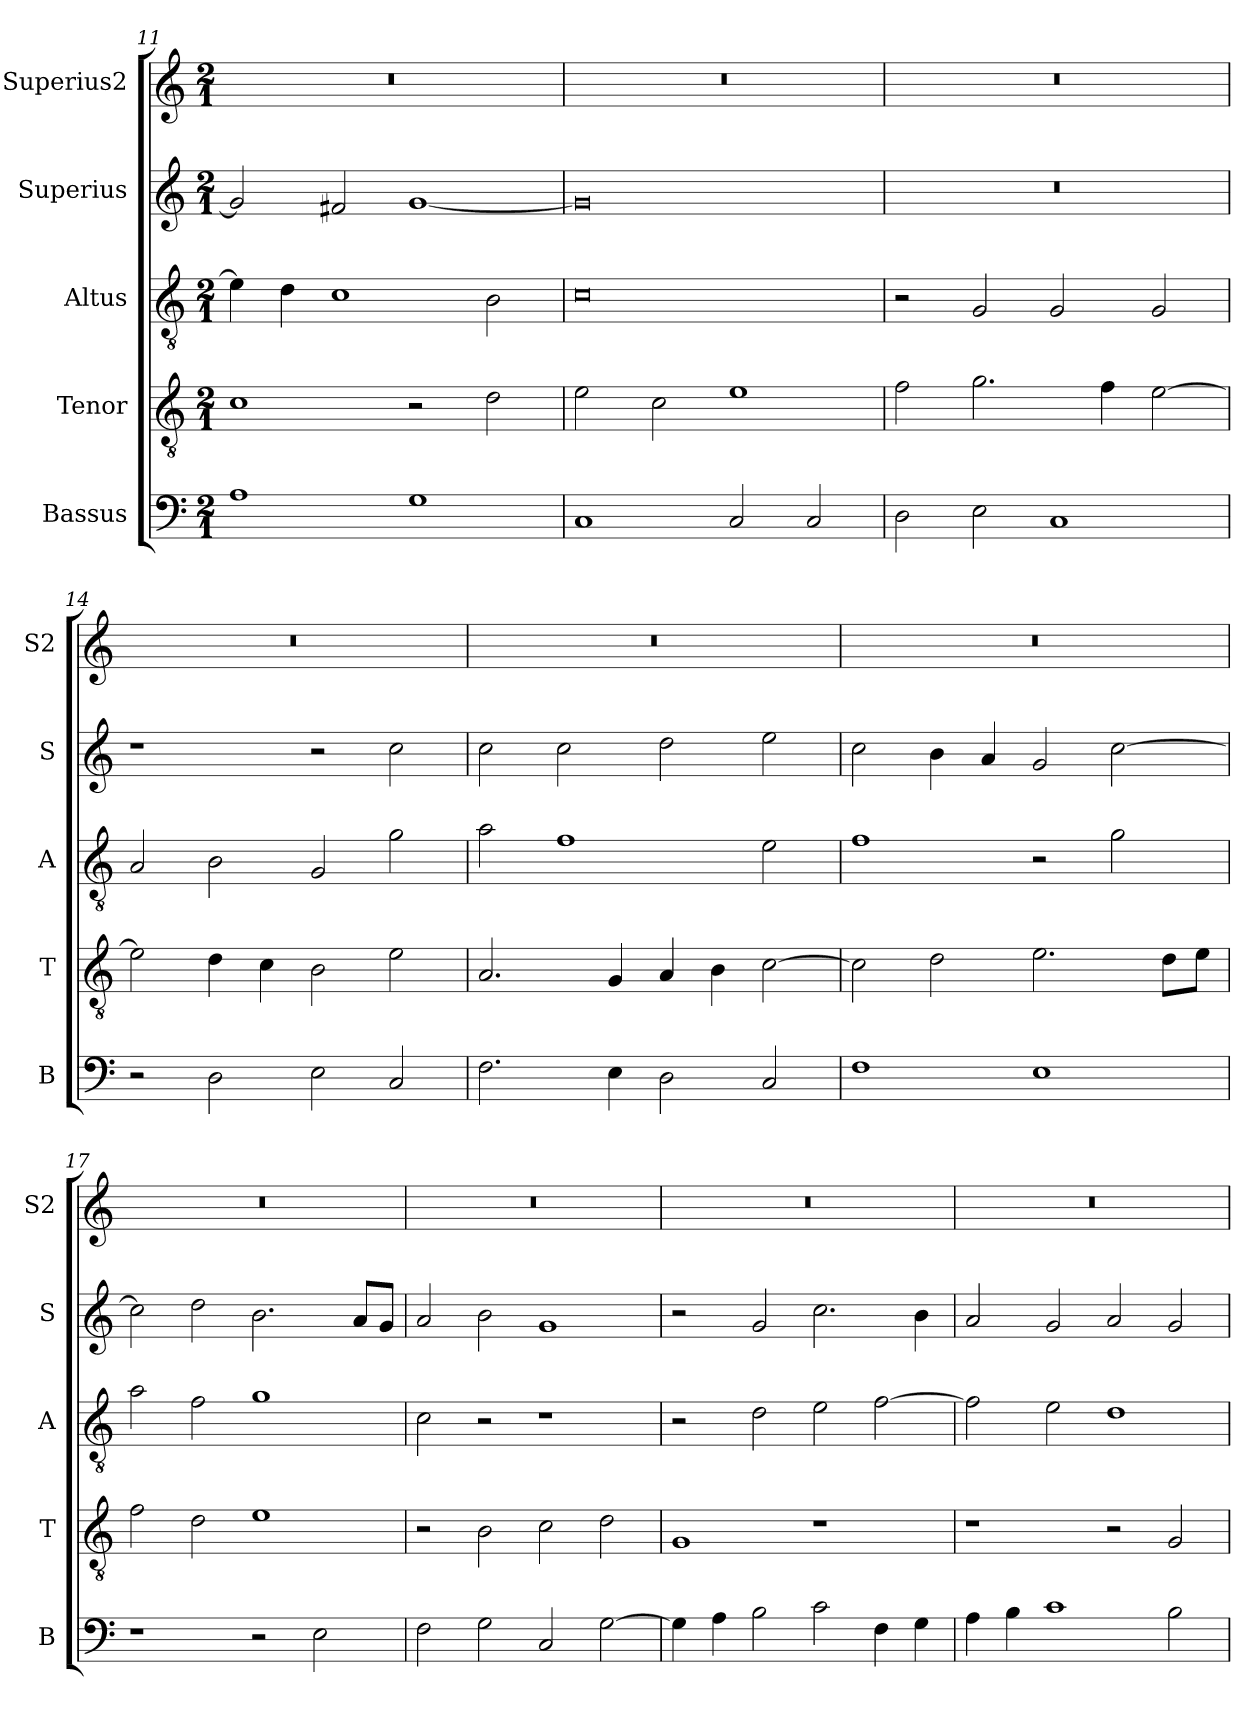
**kern	**kern	**kern	**kern	**kern
*part5	*part4	*part3	*part2	*part1
*staff5	*staff4	*staff3	*staff2	*staff1
*I"Bassus	*I"Tenor	*I"Altus	*I"Superius	*I"Superius2
*I'B	*I'T	*I'A	*I'S	*I'S2
*clefF4	*clefGv2	*clefGv2	*clefG2	*clefG2
*k[]	*k[]	*k[]	*k[]	*k[]
*M2/1	*M2/1	*M2/1	*M2/1	*M2/1
=11	=11	=11	=11	=11
1A	1c	4e\]	2g/]	0r
.	.	4d\	.	.
.	.	1c	2f#X/	.
1G	2r	.	[1g	.
.	2d\	2B\	.	.
=12	=12	=12	=12	=12
1C	2e\	0c	0g]	0r
.	2c\	.	.	.
2C/	1e	.	.	.
2C/	.	.	.	.
=13	=13	=13	=13	=13
2D\	2f\	2r	0r	0r
2E\	2.g\	2G/	.	.
1C	.	2G/	.	.
.	4f\	.	.	.
.	[2e\	2G/	.	.
=14	=14	=14	=14	=14
2r	2e\]	2A/	1r	0r
2D\	4d\	2B\	.	.
.	4c\	.	.	.
2E\	2B\	2G/	2r	.
2C/	2e\	2g\	2cc\	.
=15	=15	=15	=15	=15
2.F\	2.A/	2a\	2cc\	0r
.	.	1f	2cc\	.
4E\	4G/	.	.	.
2D\	4A/	.	2dd\	.
.	4B\	.	.	.
2C/	[2c\	2e\	2ee\	.
=16	=16	=16	=16	=16
1F	2c\]	1f	2cc\	0r
.	2d\	.	4b\	.
.	.	.	4a/	.
1E	2.e\	2r	2g/	.
.	.	2g\	[2cc\	.
.	8d\L	.	.	.
.	8e\J	.	.	.
=17	=17	=17	=17	=17
1r	2f\	2a\	2cc\]	0r
.	2d\	2f\	2dd\	.
2r	1e	1g	2.b\	.
2E\	.	.	.	.
.	.	.	8a/L	.
.	.	.	8g/J	.
=18	=18	=18	=18	=18
2F\	2r	2c\	2a/	0r
2G\	2B\	2r	2b\	.
2C/	2c\	1r	1g	.
[2G\	2d\	.	.	.
=19	=19	=19	=19	=19
4G\]	1G	2r	2r	0r
4A\	.	.	.	.
2B\	.	2d\	2g/	.
2c\	1r	2e\	2.cc\	.
4F\	.	[2f\	.	.
4G\	.	.	4b\	.
=20	=20	=20	=20	=20
4A\	1r	2f\]	2a/	0r
4B\	.	.	.	.
1c	.	2e\	2g/	.
.	2r	1d	2a/	.
2B\	2G/	.	2g/	.
=	=	=	=	=
*-	*-	*-	*-	*-
